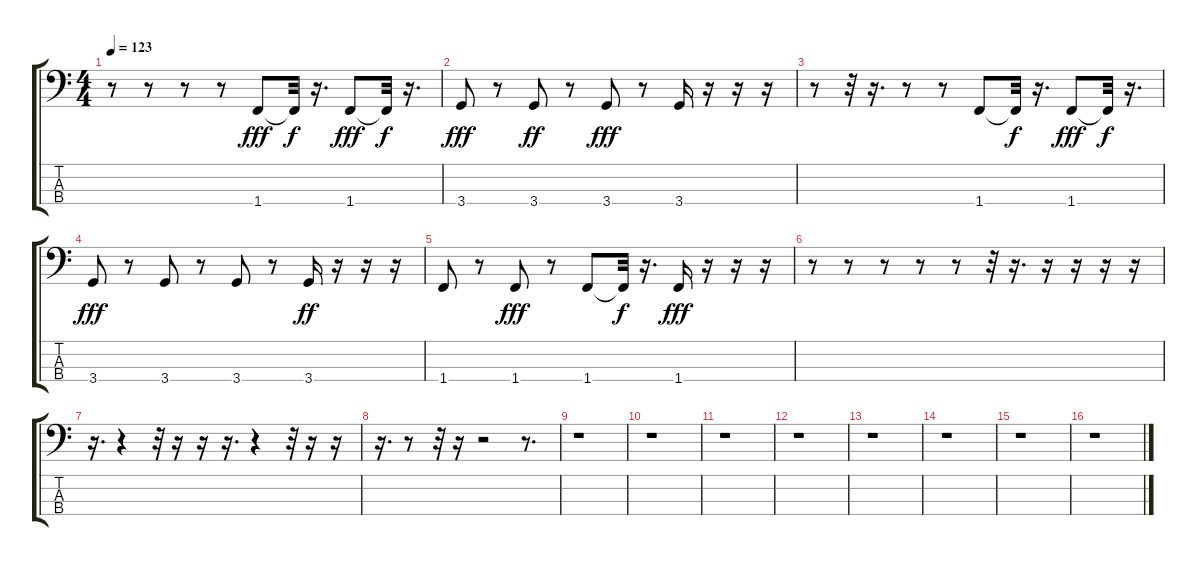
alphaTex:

\track "" {instrument electricbassfinger}
\staff {score tabs}
\tuning (G2 D2 A1 E1) {hide}
\ts (4 4)
\tempo 123
\clef f4
\ks c
r.8{dy fff} r.8 r.8 r.8 1.4.8 1.4{t}.32{dy f} r.16{d} 1.4.8{dy fff} 1.4{t}.32{dy f} r.16{d} |
3.4.8{dy fff} r.8 3.4.8{dy ff} r.8 3.4.8{dy fff} r.8 3.4.16 r.16 r.16 r.16 |
r.8 r.32 r.16{d} r.8 r.8 1.4.8 1.4{t}.32{dy f} r.16{d} 1.4.8{dy fff} 1.4{t}.32{dy f} r.16{d} |
3.4.8{dy fff} r.8 3.4.8 r.8 3.4.8 r.8 3.4.16{dy ff} r.16 r.16 r.16 |
1.4.8 r.8 1.4.8{dy fff} r.8 1.4.8 1.4{t}.32{dy f} r.16{d} 1.4.16{dy fff} r.16 r.16 r.16 |
r.8 r.8 r.8 r.8 r.8 r.32 r.16{d} r.16 r.16 r.16 r.16 |
r.16{d} r.4 r.32 r.16 r.16 r.16{d} r.4 r.32 r.16 r.16 |
r.16{d} r.8 r.32 r.16 r.2 r.8{d} |
r.1 |
r.1 |
r.1 |
r.1 |
r.1 |
r.1 |
r.1 |
r.1
